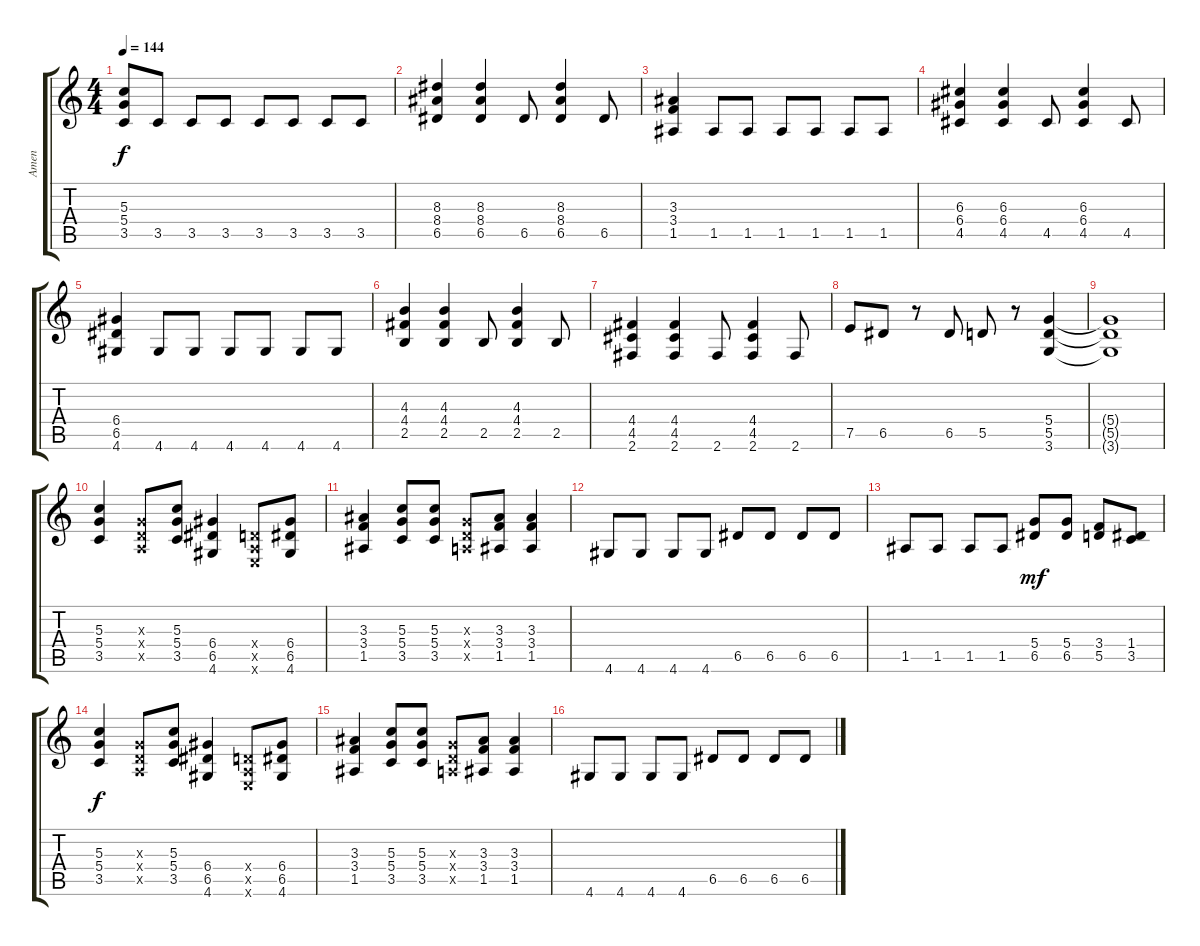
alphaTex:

\track ("Amen" "Amen") {instrument distortionguitar}
\staff {score tabs}
\tuning (E4 B3 G3 D3 A2 E2) {hide}
\ts (4 4)
\tempo 144
\clef g2
\ks c
(5.3 5.4 3.5).8{dy f} 3.5.8 3.5.8 3.5.8 3.5.8 3.5.8 3.5.8 3.5.8 |
(8.3 8.4 6.5).4 (8.3 8.4 6.5).4 6.5.8 (8.3 8.4 6.5).4 6.5.8 |
(3.3 3.4 1.5).4 1.5.8 1.5.8 1.5.8 1.5.8 1.5.8 1.5.8 |
(6.3 6.4 4.5).4 (6.3 6.4 4.5).4 4.5.8 (6.3 6.4 4.5).4 4.5.8 |
(6.4 6.5 4.6).4 4.6.8 4.6.8 4.6.8 4.6.8 4.6.8 4.6.8 |
(4.3 4.4 2.5).4 (4.3 4.4 2.5).4 2.5.8 (4.3 4.4 2.5).4 2.5.8 |
(4.4 4.5 2.6).4 (4.4 4.5 2.6).4 2.6.8 (4.4 4.5 2.6).4 2.6.8 |
7.5.8 6.5.8 r.8 6.5.8 5.5.8 r.8 (5.4 5.5 3.6).4 |
(5.4{t} 5.5{t} 3.6{t}).1 |
(5.3 5.4 3.5).4 (0.3{x} 0.4{x} 0.5{x}).8 (5.3 5.4 3.5).8 (6.4 6.5 4.6).4 (0.4{x} 0.5{x} 0.6{x}).8 (6.4 6.5 4.6).8 |
(3.3 3.4 1.5).4 (5.3 5.4 3.5).8 (5.3 5.4 3.5).8 (0.3{x} 0.4{x} 0.5{x}).8 (3.3 3.4 1.5).8 (3.3 3.4 1.5).4 |
4.6.8 4.6.8 4.6.8 4.6.8 6.5.8 6.5.8 6.5.8 6.5.8 |
1.5.8 1.5.8 1.5.8 1.5.8 (5.4 6.5).8{dy mf} (5.4 6.5).8 (3.4 5.5).8 (1.4 3.5).8 |
(5.3 5.4 3.5).4{dy f} (0.3{x} 0.4{x} 0.5{x}).8 (5.3 5.4 3.5).8 (6.4 6.5 4.6).4 (0.4{x} 0.5{x} 0.6{x}).8 (6.4 6.5 4.6).8 |
(3.3 3.4 1.5).4 (5.3 5.4 3.5).8 (5.3 5.4 3.5).8 (0.3{x} 0.4{x} 0.5{x}).8 (3.3 3.4 1.5).8 (3.3 3.4 1.5).4 |
4.6.8 4.6.8 4.6.8 4.6.8 6.5.8 6.5.8 6.5.8 6.5.8
